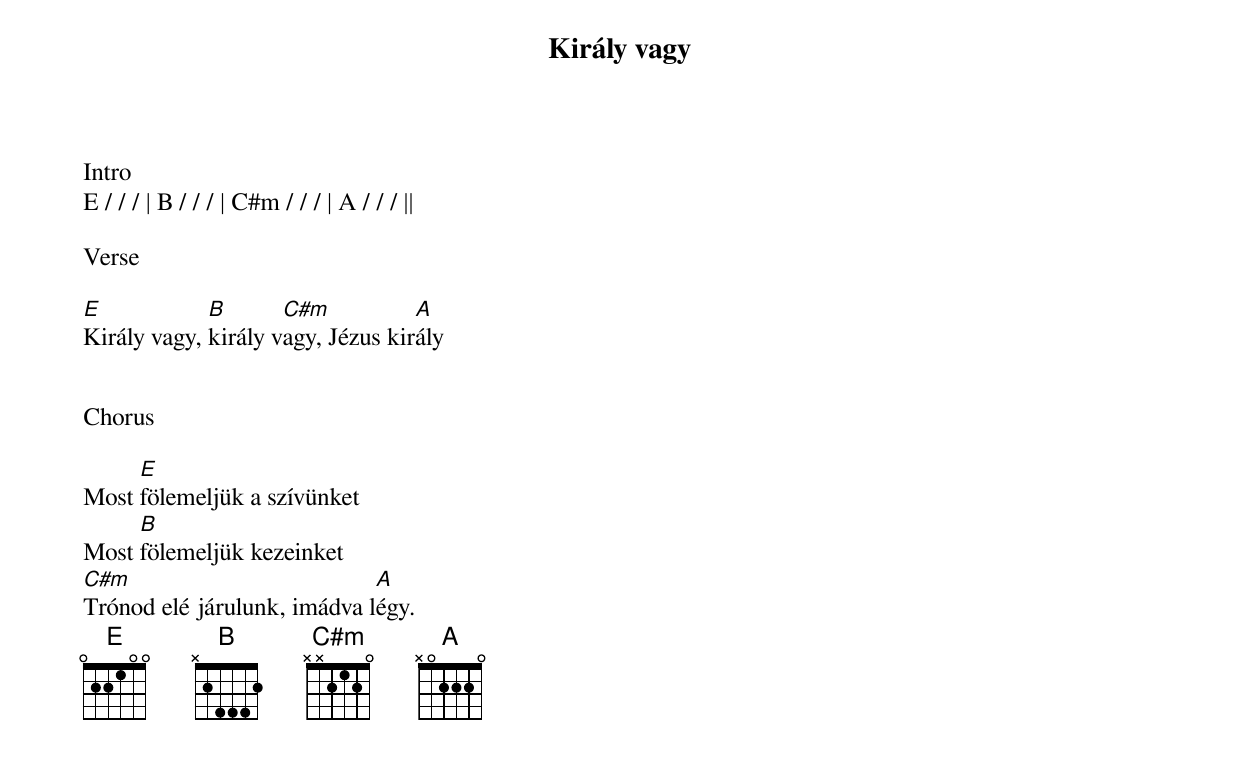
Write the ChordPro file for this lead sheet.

{title: Király vagy}
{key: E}
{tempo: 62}
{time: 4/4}
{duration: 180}



Intro
E / / / | B / / / | C#m / / / | A / / / ||

Verse

[E]Király vagy, [B]király v[C#m]agy, Jézus kir[A]ály


Chorus

Most [E]fölemeljük a szívünket
Most [B]fölemeljük kezeinket
[C#m]Trónod elé járulunk, imádva l[A]égy.
